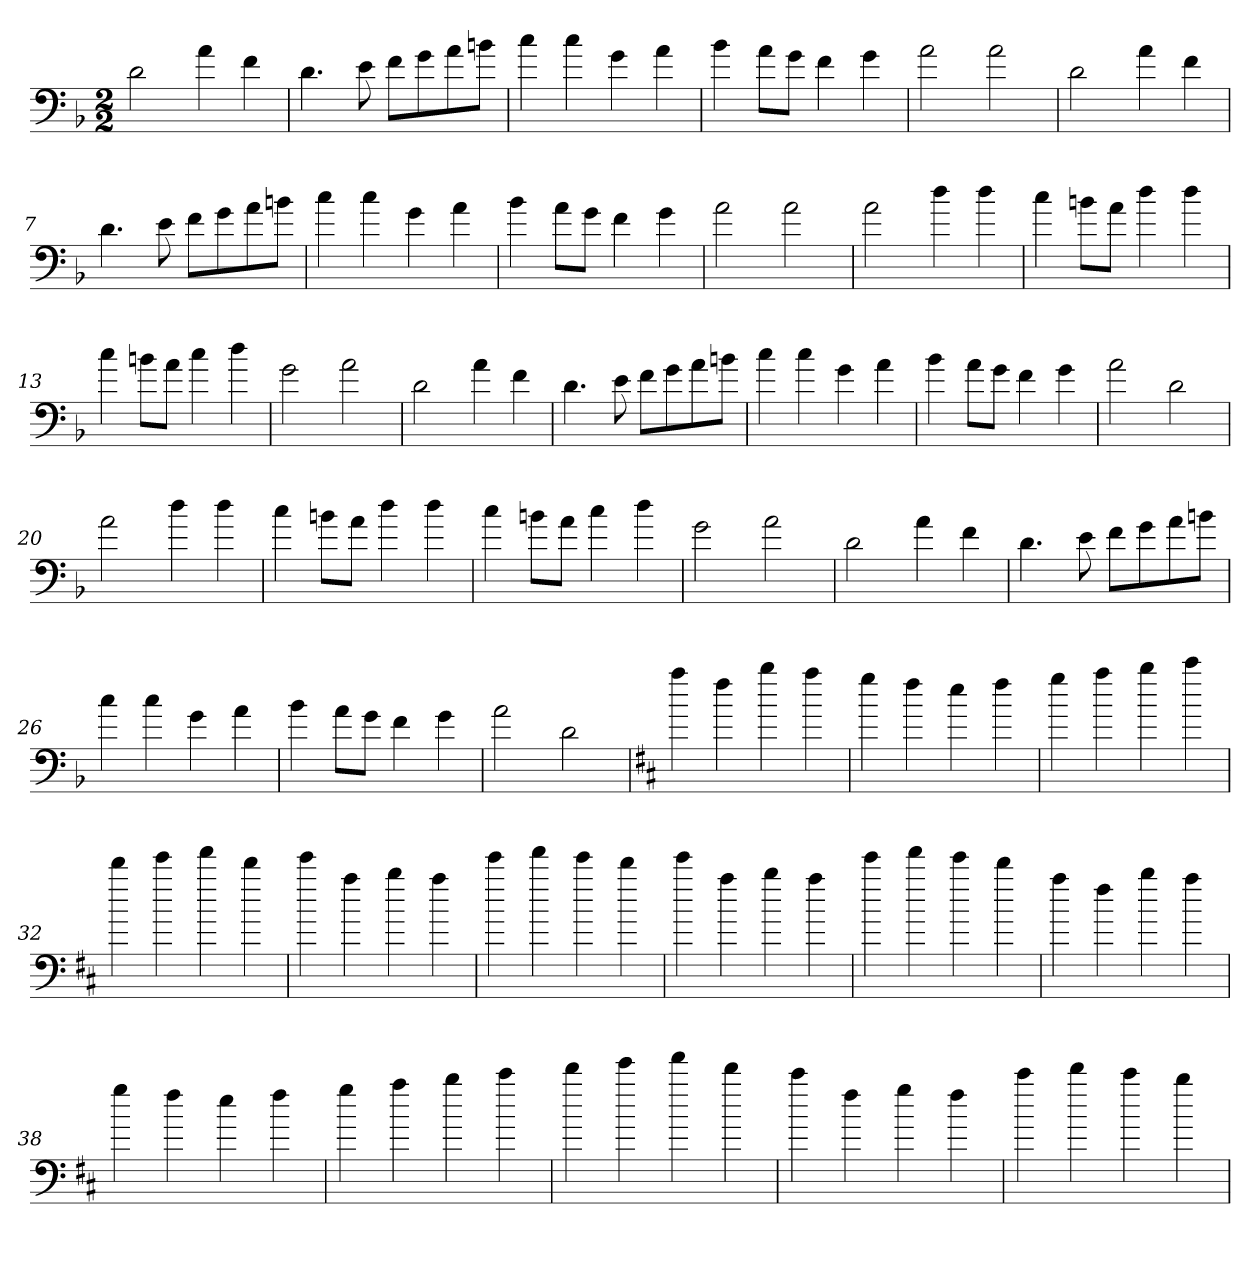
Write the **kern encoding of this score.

**kern
*part1
*staff1
*clefF4
*k[b-]
*d:
*M2/2
=1
2d
4a
4f
=2
4.d
8e
8f\L
8g\
8a\
8bn\J
=3
4cc
4cc
4g
4a
=4
4b-
8a\L
8g\J
4f
4g
=5
2a
2a
=6
2d
4a
4f
=7
4.d
8e
8f\L
8g\
8a\
8bn\J
=8
4cc
4cc
4g
4a
=9
4b-
8a\L
8g\J
4f
4g
=10
2a
2a
=11
2a
4dd
4dd
=12
4cc
8bn\L
8a\J
4dd
4dd
=13
4cc
8bn\L
8a\J
4cc
4dd
=14
2g
2a
=15
2d
4a
4f
=16
4.d
8e
8f\L
8g\
8a\
8bn\J
=17
4cc
4cc
4g
4a
=18
4b-
8a\L
8g\J
4f
4g
=19
2a
2d
=20
2a
4dd
4dd
=21
4cc
8bn\L
8a\J
4dd
4dd
=22
4cc
8bn\L
8a\J
4cc
4dd
=23
2g
2a
=24
2d
4a
4f
=25
4.d
8e
8f\L
8g\
8a\
8bn\J
=26
4cc
4cc
4g
4a
=27
4b-
8a\L
8g\J
4f
4g
=28
2a
2d
=29
*k[f#c#]
*D:
4aa
4ff#
4bb
4aa
=30
4gg
4ff#
4ee
4ff#
=31
4gg
4aa
4bb
4ccc#
=32
4ddd
4eee
4fff#
4ddd
=33
4eee
4aa
4bb
4aa
=34
4eee
4fff#
4eee
4ddd
=35
4eee
4aa
4bb
4aa
=36
4eee
4fff#
4eee
4ddd
=37
4aa
4ff#
4bb
4aa
=38
4gg
4ff#
4ee
4ff#
=39
4gg
4aa
4bb
4ccc#
=40
4ddd
4eee
4fff#
4ddd
=41
4ccc#
4ff#
4gg
4ff#
=42
4ccc#
4ddd
4ccc#
4bb
=
*-
